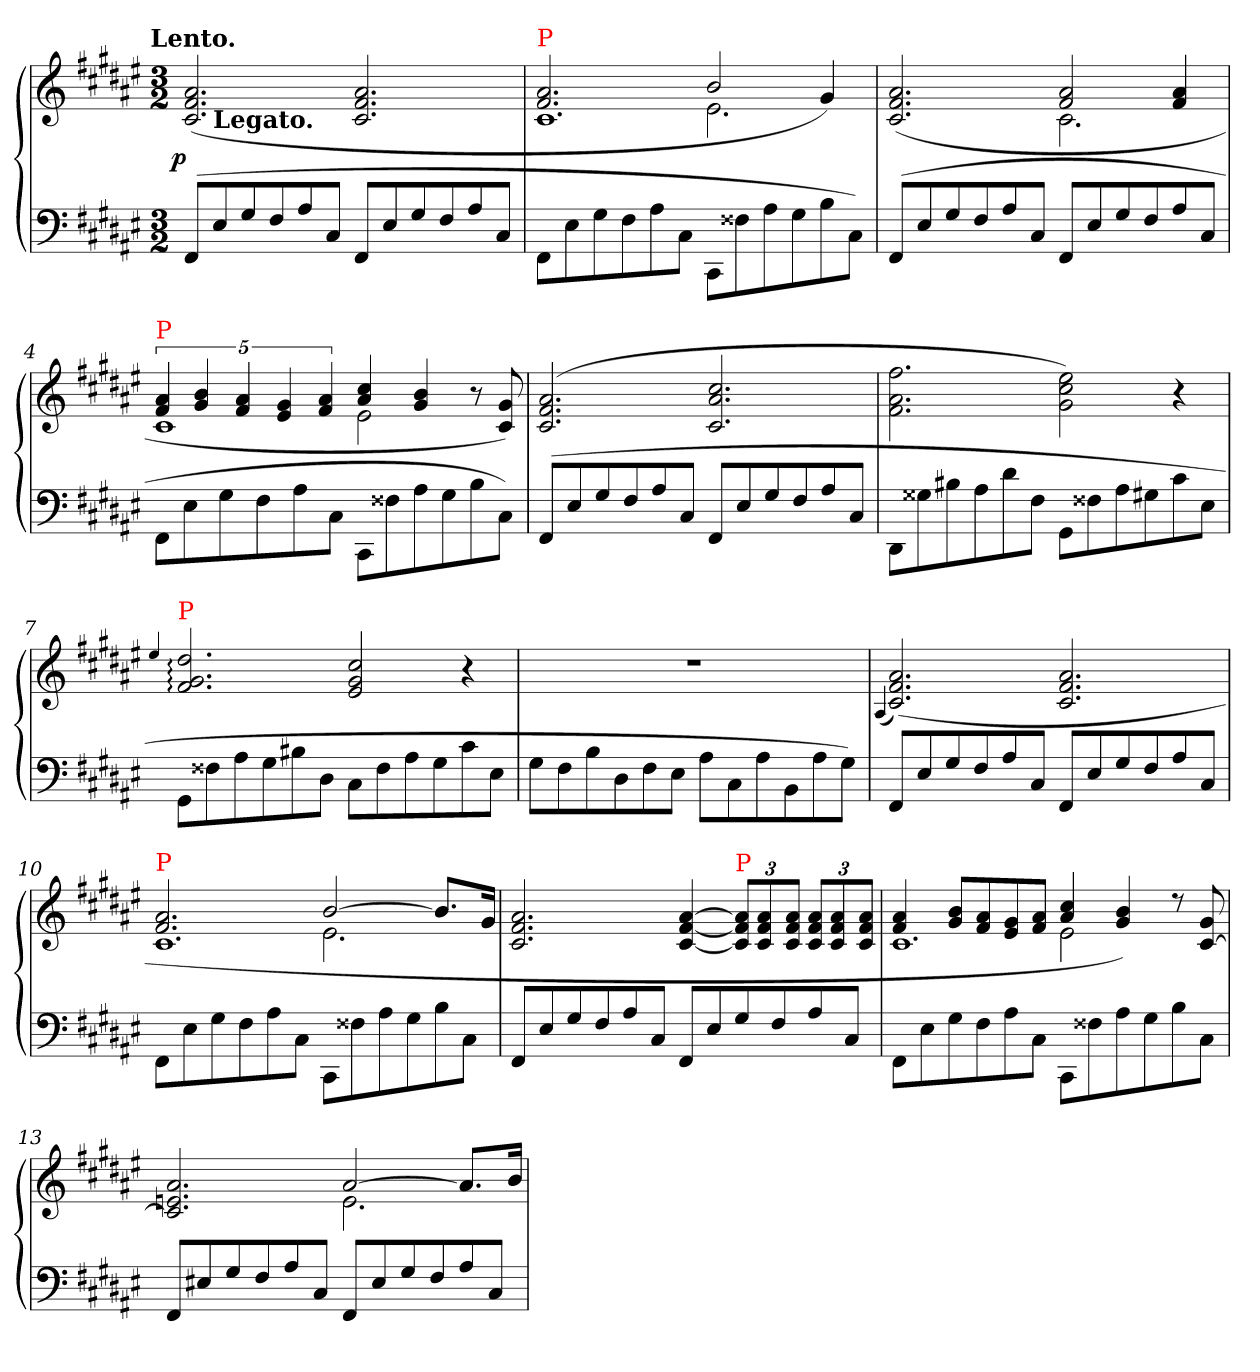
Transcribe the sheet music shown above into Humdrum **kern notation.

**kern	**kern	**dynam
*part1	*part1	*part1
*staff2	*staff1	*staff1/2
*clefF4	*clefG2	*
*k[f#c#g#d#a#e#]	*k[f#c#g#d#a#e#]	*
*F#:	*F#:	*
!!LO:TX:omd:t=Lento.
*M3/2	*M3/2	*
*MM132	*MM132	*
=1	=1	=1
!	!	!LO:DY:rj
*	*^	*
(>8FF#L	(>2.a# 2.f# 2.c#	8ryy	p
!	!	!LO:TX:b:B:t=Legato.	!
8E#	.	1ryy	.
8G#	.	.	.
8F#	.	.	.
8A#	.	.	.
8C#J	.	.	.
8FF#L	2.a# 2.f# 2.c#	.	.
8E#	.	.	.
8G#	.	.	.
8F#	.	4.ryy	.
8A#	.	.	.
8C#J	.	.	.
=2	=2	=2	=2
*	*	*^	*
!	!LO:TX:a:color=red:t=P	!	!	!
8FF#\L	2.a# 2.f#	2.ryy	1.c#	.
8E#	.	.	.	.
8G#	.	.	.	.
8F#	.	.	.	.
8A#	.	.	.	.
8C#J	.	.	.	.
8CC#\L	2b	2.e#	.	.
8F##X	.	.	.	.
8A#	.	.	.	.
8G#	.	.	.	.
8B	4g#)	.	.	.
8C#J)	.	.	.	.
*	*	*v	*v	*
=3	=3	=3	=3
(>8FF#L	(>2.a# 2.f# 2.c#	2.ryy	.
8E#	.	.	.
8G#	.	.	.
8F#	.	.	.
8A#	.	.	.
8C#J	.	.	.
8FF#L	2a# 2f#	2.c#	.
8E#	.	.	.
8G#	.	.	.
8F#	.	.	.
8A#	4a# 4f#	.	.
8C#J	.	.	.
=4	=4	=4	=4
*	*	*^	*
!	!LO:TX:a:color=red:t=P	!	!	!
8FF#\L	20%3a# 20%3f#	2.ryy	1c#	.
8E#	.	.	.	.
.	20%3b 20%3g#	.	.	.
8G#	.	.	.	.
.	20%3a# 20%3f#	.	.	.
8F#	.	.	.	.
.	20%3g# 20%3e#	.	.	.
8A#	.	.	.	.
.	20%3a# 20%3f#	.	.	.
8C#J	.	.	.	.
8CC#\L	4cc# 4a#	2e#	.	.
8F##X	.	.	.	.
8A#	4b 4g#	.	2ryy	.
8G#	.	.	.	.
8B	8r	4ryy	.	.
8C#J)	8g# 8c#)	.	.	.
*	*v	*v	*v	*
=5	=5	=5
(>8FF#L	(>2.a# 2.f# 2.c#	.
8E#	.	.
8G#	.	.
8F#	.	.
8A#	.	.
8C#J	.	.
8FF#L	2.cc# 2.a# 2.c#	.
8E#	.	.
8G#	.	.
8F#	.	.
8A#	.	.
8C#J	.	.
=6	=6	=6
8DD#L	2.ff# 2.a# 2.f#	.
8G##X	.	.
8B#X	.	.
8A#	.	.
8d#	.	.
8F#J	.	.
8GG#L	2ee# 2cc# 2g#)	.
8F##X	.	.
8A#	.	.
8G#	.	.
8c#	4r	.
8E#J	.	.
=7	=7	=7
.	4qqee#:/	.
!	!LO:TX:a:color=red:t=P	!
8GG#L	2.dd#: 2.g#: 2.f#:	.
8F##X	.	.
8A#	.	.
8G#	.	.
8B#X	.	.
8D#J	.	.
8C#L	2cc# 2g# 2e#	.
8F##	.	.
8A#	.	.
8G#	.	.
8c#	4r	.
8E#J	.	.
=8	=8	=8
8G#L	1.r	.
8F#	.	.
8B	.	.
8D#	.	.
8F#	.	.
8E#J	.	.
8A#L	.	.
8C#	.	.
8A#	.	.
8BB	.	.
8A#	.	.
8G#J)	.	.
=9	=9	=9
.	(<4qqA#/	.
8FF#L	(>2.a# 2.f# 2.c#)	.
8E#	.	.
8G#	.	.
8F#	.	.
8A#	.	.
8C#J	.	.
8FF#L	2.a# 2.f# 2.c#	.
8E#	.	.
8G#	.	.
8F#	.	.
8A#	.	.
8C#J	.	.
=10	=10	=10
*	*^	*
*	*	*^	*
!	!LO:TX:a:color=red:t=P	!	!	!
8FF#\L	2.a# 2.f#	2.ryy	1.c#	.
8E#	.	.	.	.
8G#	.	.	.	.
8F#	.	.	.	.
8A#	.	.	.	.
8C#J	.	.	.	.
8CC#\L	[2b	2.e#	.	.
8F##X	.	.	.	.
8A#	.	.	.	.
8G#	.	.	.	.
8B	8.bL]	.	.	.
8C#J	.	.	.	.
.	16g#Jk	.	.	.
*	*v	*v	*v	*
=11	=11	=11
8FF#L	2.a# 2.f# 2.c#	.
8E#	.	.
8G#	.	.
8F#	.	.
8A#	.	.
8C#J	.	.
8FF#L	[4a# [4f# [4c#	.
8E#	.	.
*	*Xbrackettup	*
!	!LO:TX:a:color=red:t=P	!
8G#	12a#] 12f#] 12c#]L	.
.	12a# 12f# 12c#	.
8F#	.	.
.	12a# 12f# 12c#J	.
8A#	12a# 12f# 12c#L	.
.	12a# 12f# 12c#	.
8C#J	.	.
.	12a# 12f# 12c#J	.
=12	=12	=12
*	*^	*
*	*	*^	*
8FF#\L	4a# 4f#	2.ryy	1.c#	.
8E#	.	.	.	.
8G#	8b 8g#L	.	.	.
8F#	8a# 8f#	.	.	.
8A#	8g# 8e#	.	.	.
8C#J	8a# 8f#J	.	.	.
8CC#\L	4cc# 4a#	2e#	.	.
8F##X	.	.	.	.
8A#	4b 4g#)	.	.	.
8G#	.	.	.	.
8B	8r	4ryy	.	.
8C#J	8g# [8c#	.	.	.
*	*	*v	*v	*
=13	=13	=13	=13
8FF#L	2.a# 2.en 2.c#]	2.ryy	.
8E#X	.	.	.
8G#	.	.	.
8F#	.	.	.
8A#	.	.	.
8C#J	.	.	.
8FF#L	[2a#	2.e	.
8E#	.	.	.
8G#	.	.	.
8F#	.	.	.
8A#	8.a#L]	.	.
8C#J	.	.	.
.	16bJk	.	.
*	*v	*v	*
=	=	=
*-	*-	*-
